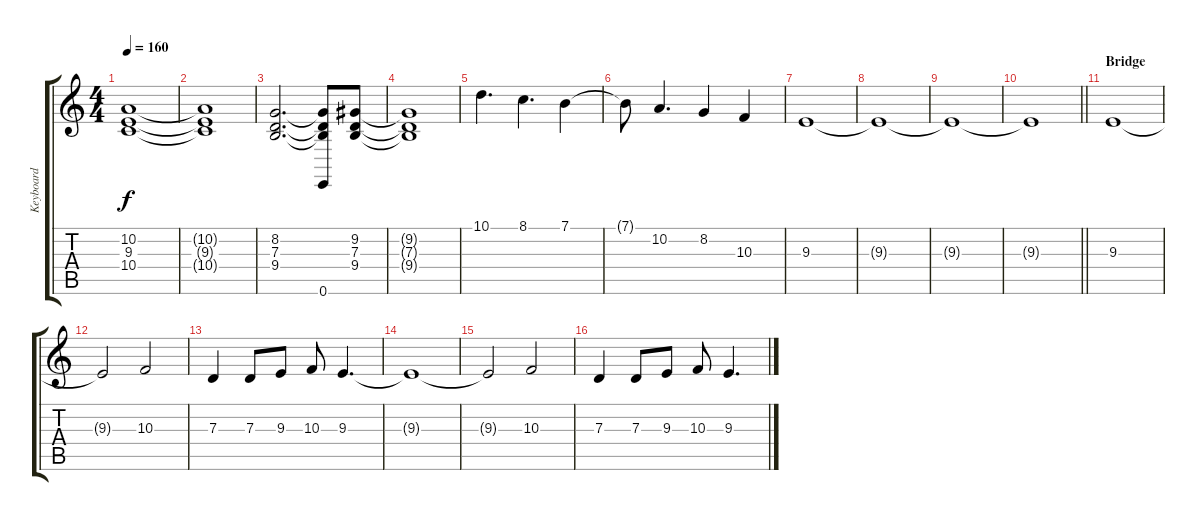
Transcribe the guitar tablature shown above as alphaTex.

\track ("Keyboard" "Keyboard") {instrument stringensemble1}
\staff {score tabs}
\tuning (E4 B3 G3 D3 A2 E2) {hide}
\ts (4 4)
\tempo 160
\clef g2
\ks c
(10.2 9.3 10.4).1{dy f} |
(10.2{t} 9.3{t} 10.4{t}).1 |
(8.2 7.3 9.4).2{d} (8.2{t} 7.3{t} 9.4{t} 0.6).8 (9.2 7.3 9.4).8 |
(9.2{t} 7.3{t} 9.4{t}).1 |
10.1.4{d volume 16} 8.1.4{d} 7.1.4 |
7.1{t}.8 10.2.4{d} 8.2.4 10.3.4 |
9.3.1 |
9.3{t}.1 |
9.3{t}.1 |
\barLineRight lightlight
9.3{t}.1 |
\section ("" "Bridge")
9.3.1 |
9.3{t}.2 10.3.2 |
7.3.4 7.3.8 9.3.8 10.3.8 9.3.4{d} |
9.3{t}.1 |
9.3{t}.2 10.3.2 |
7.3.4 7.3.8 9.3.8 10.3.8 9.3.4{d}
